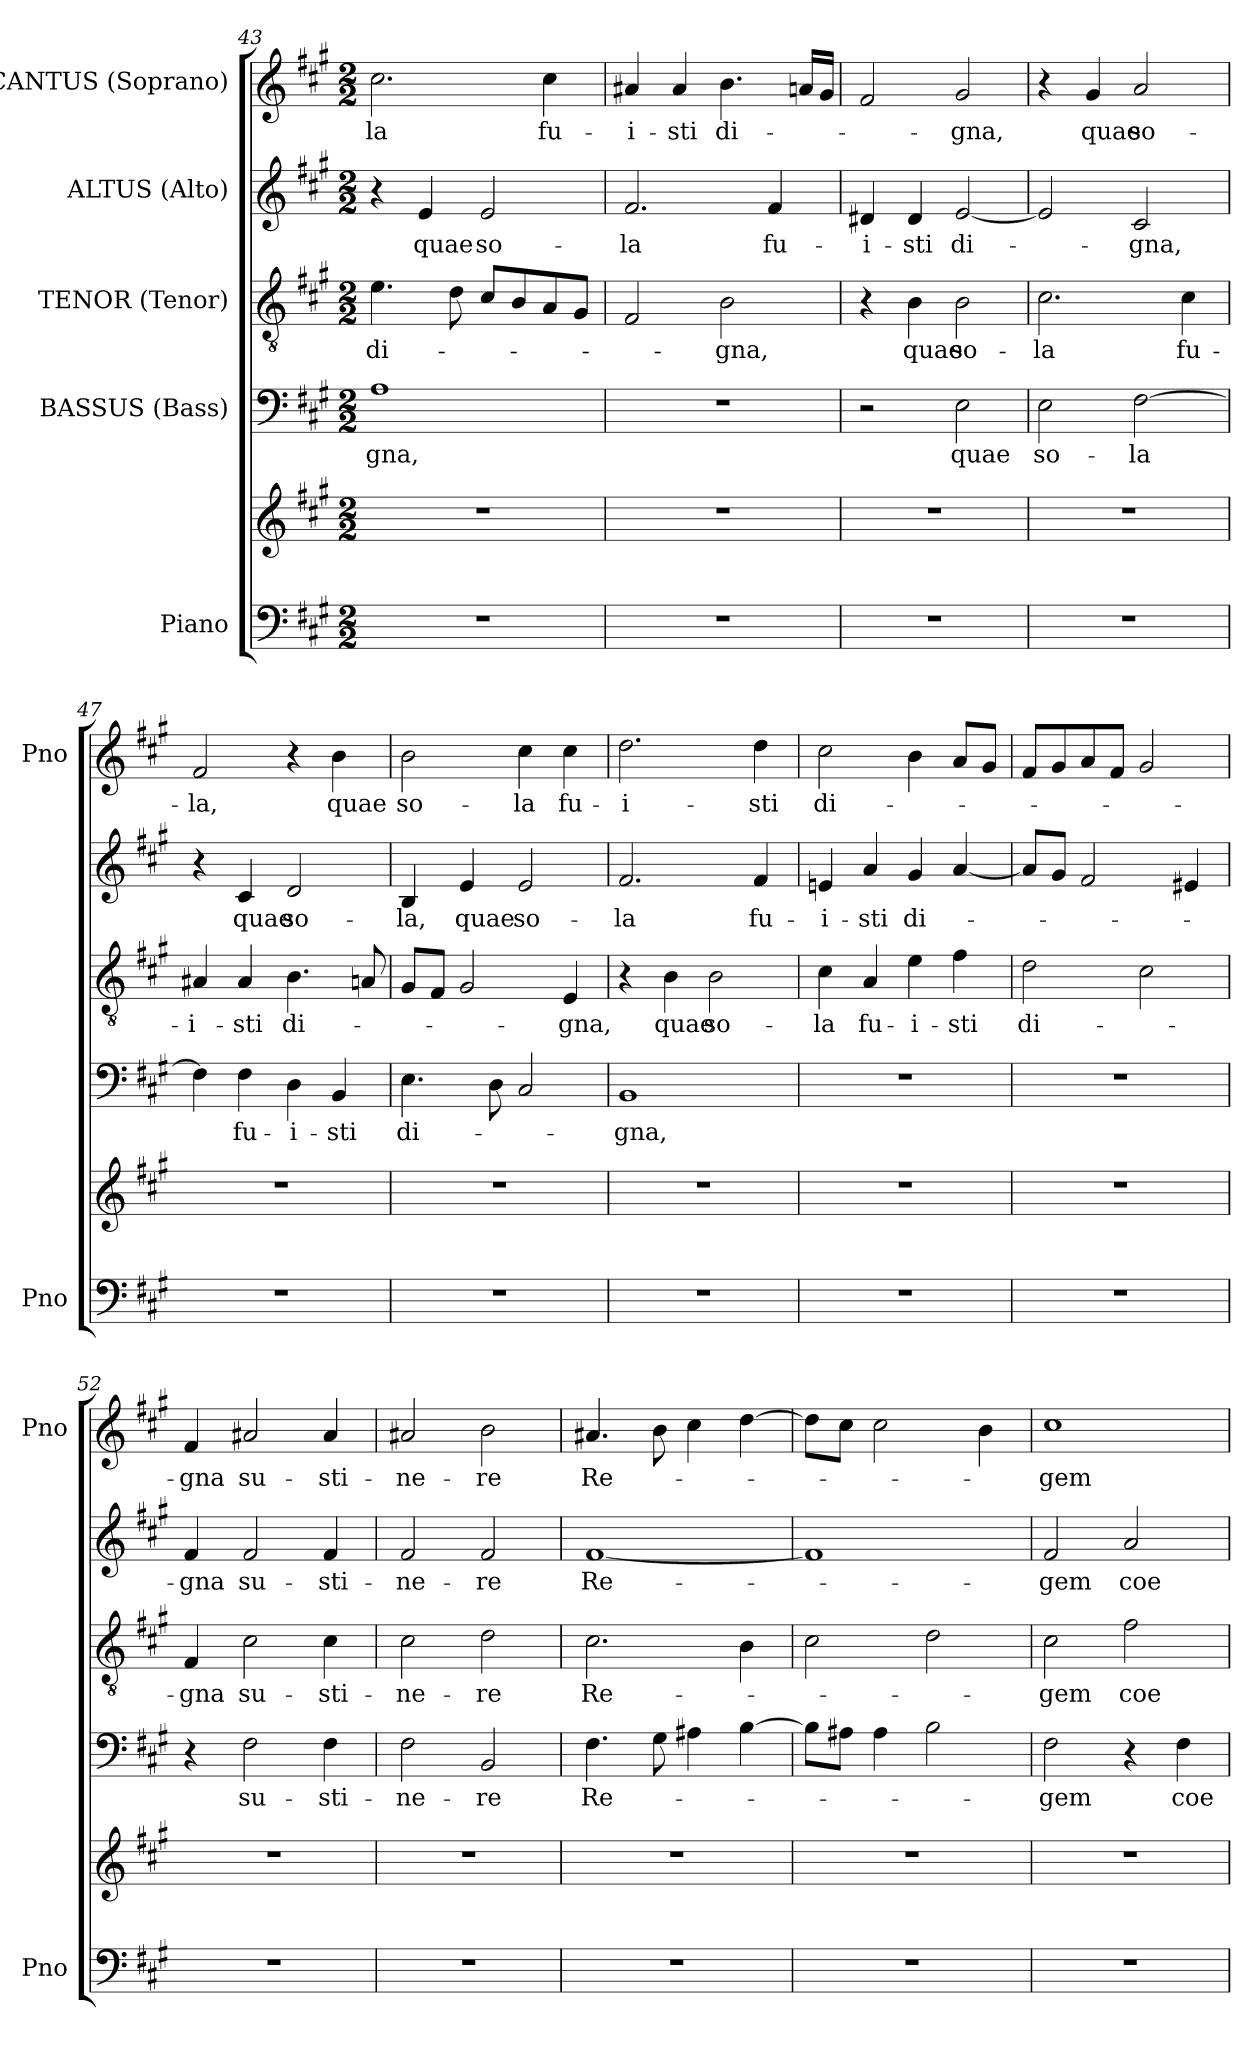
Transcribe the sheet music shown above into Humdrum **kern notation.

**kern	**kern	**kern	**text	**kern	**text	**kern	**text	**kern	**text
*part5	*part5	*part4	*part4	*part3	*part3	*part2	*part2	*part1	*part1
*staff6	*staff5	*staff4	*staff4	*staff3	*staff3	*staff2	*staff2	*staff1	*staff1
*I"Piano	*	*I"BASSUS (Bass)	*	*I"TENOR (Tenor)	*	*I"ALTUS (Alto)	*	*I"CANTUS (Soprano)	*
*I'Pno	*	*	*	*	*	*	*	*I'Pno	*
*clefF4	*clefG2	*clefF4	*	*clefGv2	*	*clefG2	*	*clefG2	*
*k[f#c#g#]	*k[f#c#g#]	*k[f#c#g#]	*	*k[f#c#g#]	*	*k[f#c#g#]	*	*k[f#c#g#]	*
*f#:	*f#:	*f#:	*	*f#:	*	*f#:	*	*f#:	*
*M2/2	*M2/2	*M2/2	*	*M2/2	*	*M2/2	*	*M2/2	*
=43	=43	=43	=43	=43	=43	=43	=43	=43	=43
1r	1r	1A	-gna,	4.e\	di-	4r	.	2.cc#\	-la
.	.	.	.	.	.	4e/	quae	.	.
.	.	.	.	8d\	.	.	.	.	.
.	.	.	.	8c#/L	.	2e/	so-	.	.
.	.	.	.	8B/	.	.	.	.	.
.	.	.	.	8A/	.	.	.	4cc#\	fu-
.	.	.	.	8G#/J	.	.	.	.	.
=44	=44	=44	=44	=44	=44	=44	=44	=44	=44
1r	1r	1r	.	2F#/	.	2.f#/	-la	4a#X/	-i-
.	.	.	.	.	.	.	.	4a#/	-sti
.	.	.	.	2B\	-gna,	.	.	4.b\	di-
.	.	.	.	.	.	4f#/	fu-	.	.
.	.	.	.	.	.	.	.	16an/LL	.
.	.	.	.	.	.	.	.	16g#/JJ	.
=45	=45	=45	=45	=45	=45	=45	=45	=45	=45
1r	1r	2r	.	4r	.	4d#X/	-i-	2f#/	.
.	.	.	.	4B\	quae	4d#/	-sti	.	.
.	.	2E\	quae	2B\	so-	[2e/	di-	2g#/	-gna,
=46	=46	=46	=46	=46	=46	=46	=46	=46	=46
1r	1r	2E\	so-	2.c#\	-la	2e/]	.	4r	.
.	.	.	.	.	.	.	.	4g#/	quae
.	.	[2F#\	-la	.	.	2c#/	-gna,	2a/	so-
.	.	.	.	4c#\	fu-	.	.	.	.
!!LO:LB:g=z
=47	=47	=47	=47	=47	=47	=47	=47	=47	=47
1r	1r	4F#\]	.	4A#X/	-­i-	4r	.	2f#/	-­la,
.	.	4F#\	fu-	4A#/	-sti	4c#/	quae	.	.
.	.	4D\	-i-	4.B\	di-	2d/	so-	4r	.
.	.	4BB/	-sti	.	.	.	.	4b\	quae
.	.	.	.	8An/	.	.	.	.	.
=48	=48	=48	=48	=48	=48	=48	=48	=48	=48
1r	1r	4.E\	di-	8G#/L	.	4B/	-la,	2b\	so-
.	.	.	.	8F#/J	.	.	.	.	.
.	.	.	.	2G#/	.	4e/	quae	.	.
.	.	8D\	.	.	.	.	.	.	.
.	.	2C#/	.	.	.	2e/	so-	4cc#\	-la
.	.	.	.	4E/	-gna,	.	.	4cc#\	fu-
=49	=49	=49	=49	=49	=49	=49	=49	=49	=49
1r	1r	1BB	-gna,	4r	.	2.f#/	-la	2.dd\	-i-
.	.	.	.	4B\	quae	.	.	.	.
.	.	.	.	2B\	so-	.	.	.	.
.	.	.	.	.	.	4f#/	fu-	4dd\	-sti
=50	=50	=50	=50	=50	=50	=50	=50	=50	=50
1r	1r	1r	.	4c#\	-la	4en/	-i-	2cc#\	di-
.	.	.	.	4A/	fu-	4a/	-sti	.	.
.	.	.	.	4e\	-i-	4g#/	di-	4b\	.
.	.	.	.	4f#\	-sti	[4a/	.	8a/L	.
.	.	.	.	.	.	.	.	8g#/J	.
=51	=51	=51	=51	=51	=51	=51	=51	=51	=51
1r	1r	1r	.	2d\	di-	8a/L]	.	8f#/L	.
.	.	.	.	.	.	8g#/J	.	8g#/	.
.	.	.	.	.	.	2f#/	.	8a/	.
.	.	.	.	.	.	.	.	8f#/J	.
.	.	.	.	2c#\	.	.	.	2g#/	.
.	.	.	.	.	.	4e#X/	.	.	.
!!LO:PB:g=z
=52	=52	=52	=52	=52	=52	=52	=52	=52	=52
1r	1r	4r	.	4F#/	-­gna	4f#/	-­gna	4f#/	-­gna
.	.	2F#\	su-	2c#\	su-	2f#/	su-	2a#X/	su-
.	.	4F#\	-sti-	4c#\	-sti-	4f#/	-sti-	4a#/	-sti-
=53	=53	=53	=53	=53	=53	=53	=53	=53	=53
1r	1r	2F#\	-ne-	2c#\	-ne-	2f#/	-ne-	2a#X/	-ne-
.	.	2BB/	-re	2d\	-re	2f#/	-re	2b\	-re
=54	=54	=54	=54	=54	=54	=54	=54	=54	=54
1r	1r	4.F#\	Re-	2.c#\	Re-	[1f#	Re-	4.a#X/	Re-
.	.	8G#\	.	.	.	.	.	8b\	.
.	.	4A#X\	.	.	.	.	.	4cc#\	.
.	.	[4B\	.	4B\	.	.	.	[4dd\	.
=55	=55	=55	=55	=55	=55	=55	=55	=55	=55
1r	1r	8B\L]	.	2c#\	.	1f#]	.	8dd\L]	.
.	.	8A#X\J	.	.	.	.	.	8cc#\J	.
.	.	4A#\	.	.	.	.	.	2cc#\	.
.	.	2B\	.	2d\	.	.	.	.	.
.	.	.	.	.	.	.	.	4b\	.
=56	=56	=56	=56	=56	=56	=56	=56	=56	=56
1r	1r	2F#\	-gem	2c#\	-gem	2f#/	-gem	1cc#	-gem
.	.	4r	.	2f#\	coe-	2a/	coe-	.	.
.	.	4F#\	coe-	.	.	.	.	.	.
=	=	=	=	=	=	=	=	=	=
*-	*-	*-	*-	*-	*-	*-	*-	*-	*-
